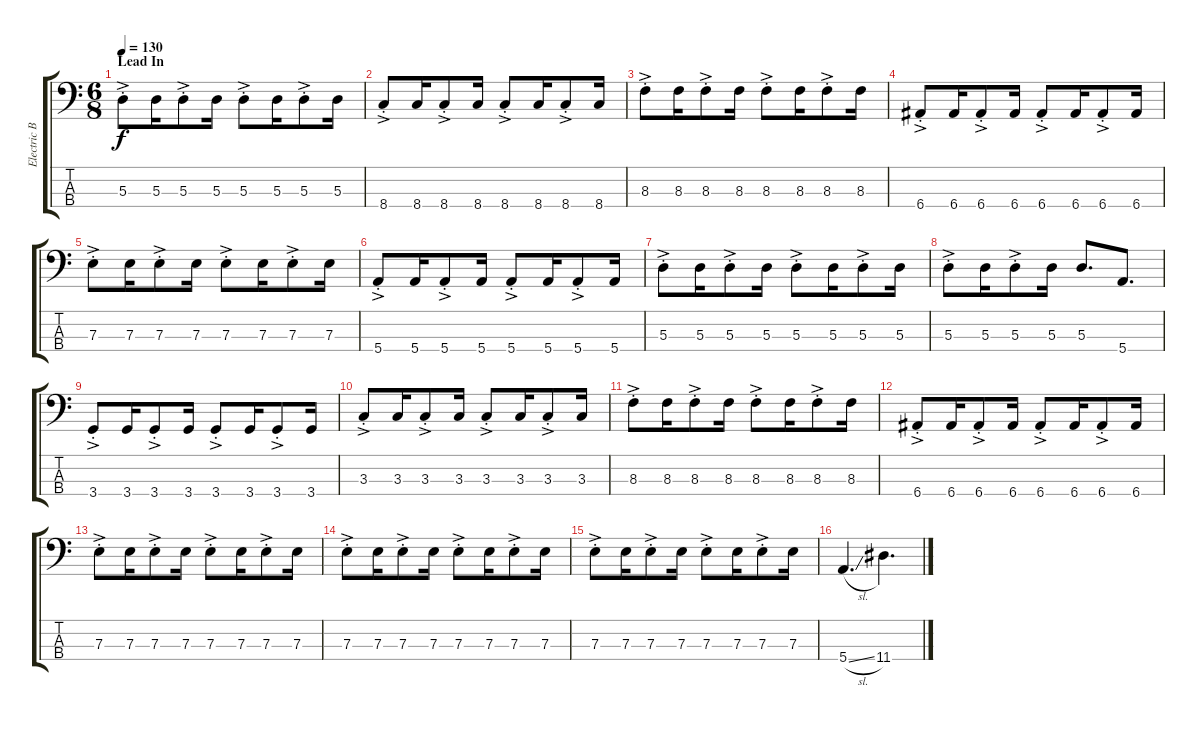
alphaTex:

\track ("Electric Bass" "Electric B") {instrument electricbassfinger}
\staff {score tabs}
\tuning (G2 D2 A1 E1) {hide}
\ts (6 8)
\section ("" "Lead In")
\tempo 130
\clef f4
\ks c
5.3{ac st}.8{dy f} 5.3.16 5.3{ac st}.8 5.3.16 5.3{ac st}.8 5.3.16 5.3{ac st}.8 5.3.16 |
8.4{ac st}.8 8.4.16 8.4{ac st}.8 8.4.16 8.4{ac st}.8 8.4.16 8.4{ac st}.8 8.4.16 |
8.3{ac st}.8 8.3.16 8.3{ac st}.8 8.3.16 8.3{ac st}.8 8.3.16 8.3{ac st}.8 8.3.16 |
6.4{ac st}.8 6.4.16 6.4{ac st}.8 6.4.16 6.4{ac st}.8 6.4.16 6.4{ac st}.8 6.4.16 |
7.3{ac st}.8 7.3.16 7.3{ac st}.8 7.3.16 7.3{ac st}.8 7.3.16 7.3{ac st}.8 7.3.16 |
5.4{ac st}.8 5.4.16 5.4{ac st}.8 5.4.16 5.4{ac st}.8 5.4.16 5.4{ac st}.8 5.4.16 |
5.3{ac st}.8 5.3.16 5.3{ac st}.8 5.3.16 5.3{ac st}.8 5.3.16 5.3{ac st}.8 5.3.16 |
5.3{ac st}.8 5.3.16 5.3{ac st}.8 5.3.16 5.3.8{d} 5.4.8{d} |
3.4{ac st}.8 3.4.16 3.4{ac st}.8 3.4.16 3.4{ac st}.8 3.4.16 3.4{ac st}.8 3.4.16 |
3.3{ac st}.8 3.3.16 3.3{ac st}.8 3.3.16 3.3{ac st}.8 3.3.16 3.3{ac st}.8 3.3.16 |
8.3{ac st}.8 8.3.16 8.3{ac st}.8 8.3.16 8.3{ac st}.8 8.3.16 8.3{ac st}.8 8.3.16 |
6.4{ac st}.8 6.4.16 6.4{ac st}.8 6.4.16 6.4{ac st}.8 6.4.16 6.4{ac st}.8 6.4.16 |
7.3{ac st}.8 7.3.16 7.3{ac st}.8 7.3.16 7.3{ac st}.8 7.3.16 7.3{ac st}.8 7.3.16 |
7.3{ac st}.8 7.3.16 7.3{ac st}.8 7.3.16 7.3{ac st}.8 7.3.16 7.3{ac st}.8 7.3.16 |
7.3{ac st}.8 7.3.16 7.3{ac st}.8 7.3.16 7.3{ac st}.8 7.3.16 7.3{ac st}.8 7.3.16 |
5.4{sl}.4{d} 11.4.4{d}
